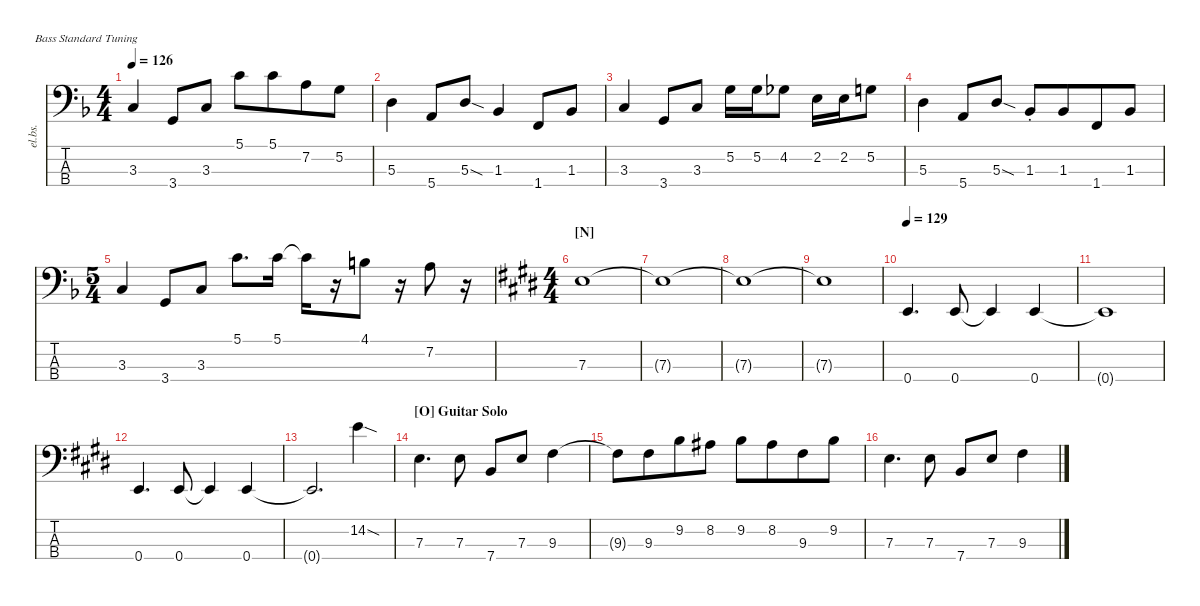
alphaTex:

\defaultSystemsLayout 4
\hideDynamics
\bracketExtendMode nobrackets
\track ("E.Bass" "el.bs.") {instrument electricbassfinger}
\staff {score tabs}
\tuning (G2 D2 A1 E1)
\ts (4 4)
\tempo 126
\clef f4
\ks f
3.3{acc forcenatural}.4{dy mf} 3.4{acc forcenatural}.8 3.3{acc forcenatural}.8 5.1{acc forcenatural}.8 5.1{acc forcenatural}.8{beam merge} 7.2{acc forcenatural}.8 5.2{acc forcenatural}.8 |
5.3{acc forcenatural}.4 5.4{acc forcenatural}.8 5.3{sod acc forcenatural}.8 1.3{acc b}.4 1.4{acc forcenatural}.8 1.3{acc b}.8 |
3.3{acc forcenatural}.4 3.4{acc forcenatural}.8 3.3{acc forcenatural}.8 5.2{acc forcenatural}.16 5.2{acc forcenatural}.16 4.2{acc b}.8 2.2{acc forcenatural}.16 2.2{acc forcenatural}.16 5.2{acc forcenatural}.8 |
5.3{acc forcenatural}.4 5.4{acc forcenatural}.8 5.3{sod acc forcenatural}.8 1.3{st acc b}.8 1.3{acc b}.8{beam merge} 1.4{acc forcenatural}.8 1.3{acc b}.8 |
\ts (5 4)
\beaming (8 6 4)
3.3{acc forcenatural}.4 3.4{acc forcenatural}.8 3.3{acc forcenatural}.8{beam split} 5.1{acc forcenatural}.8{d} 5.1{acc forcenatural}.16 5.1{t acc forcenatural}.16 r.16 4.1{acc forcenatural}.8{beam split} r.16{beam split} 7.2{acc forcenatural}.8 r.16 |
\ts (4 4)
\beaming (8 2 2 2 2)
\section ("N" "")
\ks e
7.3{acc forcenatural}.1 |
7.3{t acc forcenatural}.1 |
7.3{t acc forcenatural}.1 |
7.3{t acc forcenatural}.1 |
\tempo 129
0.4{acc forcenatural}.4{d} 0.4{acc forcenatural}.8 0.4{t acc forcenatural}.4 0.4{acc forcenatural}.4 |
0.4{t acc forcenatural}.1 |
0.4{acc forcenatural}.4{d} 0.4{acc forcenatural}.8 0.4{t acc forcenatural}.4 0.4{acc forcenatural}.4 |
0.4{t acc forcenatural}.2{d} 14.2{sod acc forcenatural}.4 |
\section ("O" "Guitar Solo")
7.3{acc forcenatural}.4{d} 7.3{acc forcenatural}.8 7.4{acc forcenatural}.8 7.3{acc forcenatural}.8 9.3{acc #}.4 |
9.3{t acc #}.8 9.3{acc #}.8{beam merge} 9.2{acc forcenatural}.8 8.2{acc #}.8 9.2{acc forcenatural}.8 8.2{acc #}.8{beam merge} 9.3{acc #}.8 9.2{acc forcenatural}.8 |
7.3{acc forcenatural}.4{d} 7.3{acc forcenatural}.8 7.4{acc forcenatural}.8 7.3{acc forcenatural}.8 9.3{acc #}.4
